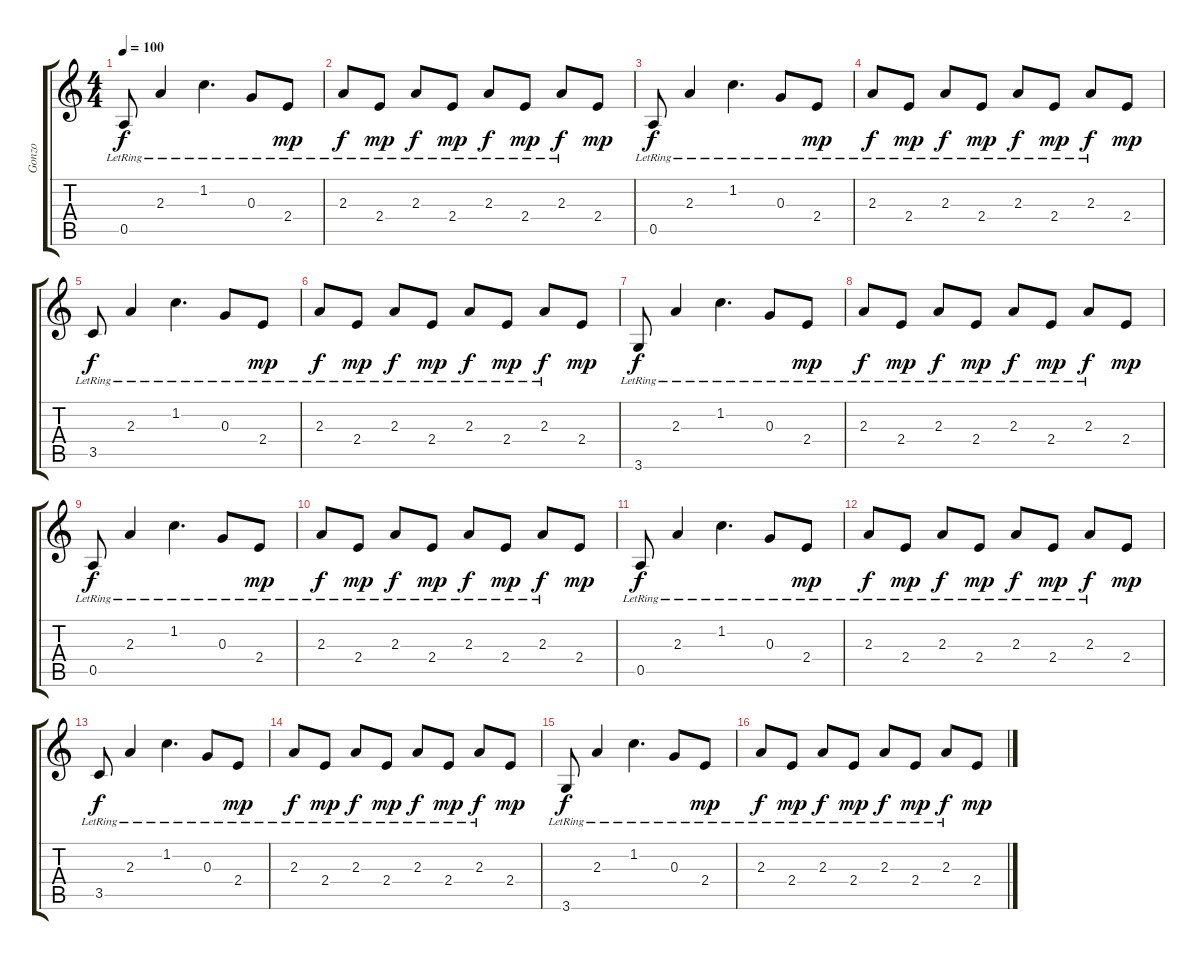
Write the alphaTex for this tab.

\track ("Gonzo" "Gonzo") {instrument acousticguitarsteel}
\staff {score tabs}
\tuning (E4 B3 G3 D3 A2 E2) {hide}
\ts (4 4)
\tempo 100
\clef g2
\ks c
0.5{lr}.8{dy f} 2.3{lr}.4 1.2{lr}.4{d} 0.3{lr}.8 2.4{lr}.8{dy mp} |
2.3{lr}.8{dy f} 2.4{lr}.8{dy mp} 2.3{lr}.8{dy f} 2.4{lr}.8{dy mp} 2.3{lr}.8{dy f} 2.4{lr}.8{dy mp} 2.3{lr}.8{dy f} 2.4.8{dy mp} |
0.5{lr}.8{dy f} 2.3{lr}.4 1.2{lr}.4{d} 0.3{lr}.8 2.4{lr}.8{dy mp} |
2.3{lr}.8{dy f} 2.4{lr}.8{dy mp} 2.3{lr}.8{dy f} 2.4{lr}.8{dy mp} 2.3{lr}.8{dy f} 2.4{lr}.8{dy mp} 2.3{lr}.8{dy f} 2.4.8{dy mp} |
3.5{lr}.8{dy f} 2.3{lr}.4 1.2{lr}.4{d} 0.3{lr}.8 2.4{lr}.8{dy mp} |
2.3{lr}.8{dy f} 2.4{lr}.8{dy mp} 2.3{lr}.8{dy f} 2.4{lr}.8{dy mp} 2.3{lr}.8{dy f} 2.4{lr}.8{dy mp} 2.3{lr}.8{dy f} 2.4.8{dy mp} |
3.6{lr}.8{dy f} 2.3{lr}.4 1.2{lr}.4{d} 0.3{lr}.8 2.4{lr}.8{dy mp} |
2.3{lr}.8{dy f} 2.4{lr}.8{dy mp} 2.3{lr}.8{dy f} 2.4{lr}.8{dy mp} 2.3{lr}.8{dy f} 2.4{lr}.8{dy mp} 2.3{lr}.8{dy f} 2.4.8{dy mp} |
0.5{lr}.8{dy f} 2.3{lr}.4 1.2{lr}.4{d} 0.3{lr}.8 2.4{lr}.8{dy mp} |
2.3{lr}.8{dy f} 2.4{lr}.8{dy mp} 2.3{lr}.8{dy f} 2.4{lr}.8{dy mp} 2.3{lr}.8{dy f} 2.4{lr}.8{dy mp} 2.3{lr}.8{dy f} 2.4.8{dy mp} |
0.5{lr}.8{dy f} 2.3{lr}.4 1.2{lr}.4{d} 0.3{lr}.8 2.4{lr}.8{dy mp} |
2.3{lr}.8{dy f} 2.4{lr}.8{dy mp} 2.3{lr}.8{dy f} 2.4{lr}.8{dy mp} 2.3{lr}.8{dy f} 2.4{lr}.8{dy mp} 2.3{lr}.8{dy f} 2.4.8{dy mp} |
3.5{lr}.8{dy f} 2.3{lr}.4 1.2{lr}.4{d} 0.3{lr}.8 2.4{lr}.8{dy mp} |
2.3{lr}.8{dy f} 2.4{lr}.8{dy mp} 2.3{lr}.8{dy f} 2.4{lr}.8{dy mp} 2.3{lr}.8{dy f} 2.4{lr}.8{dy mp} 2.3{lr}.8{dy f} 2.4.8{dy mp} |
3.6{lr}.8{dy f} 2.3{lr}.4 1.2{lr}.4{d} 0.3{lr}.8 2.4{lr}.8{dy mp} |
2.3{lr}.8{dy f} 2.4{lr}.8{dy mp} 2.3{lr}.8{dy f} 2.4{lr}.8{dy mp} 2.3{lr}.8{dy f} 2.4{lr}.8{dy mp} 2.3{lr}.8{dy f} 2.4.8{dy mp}
